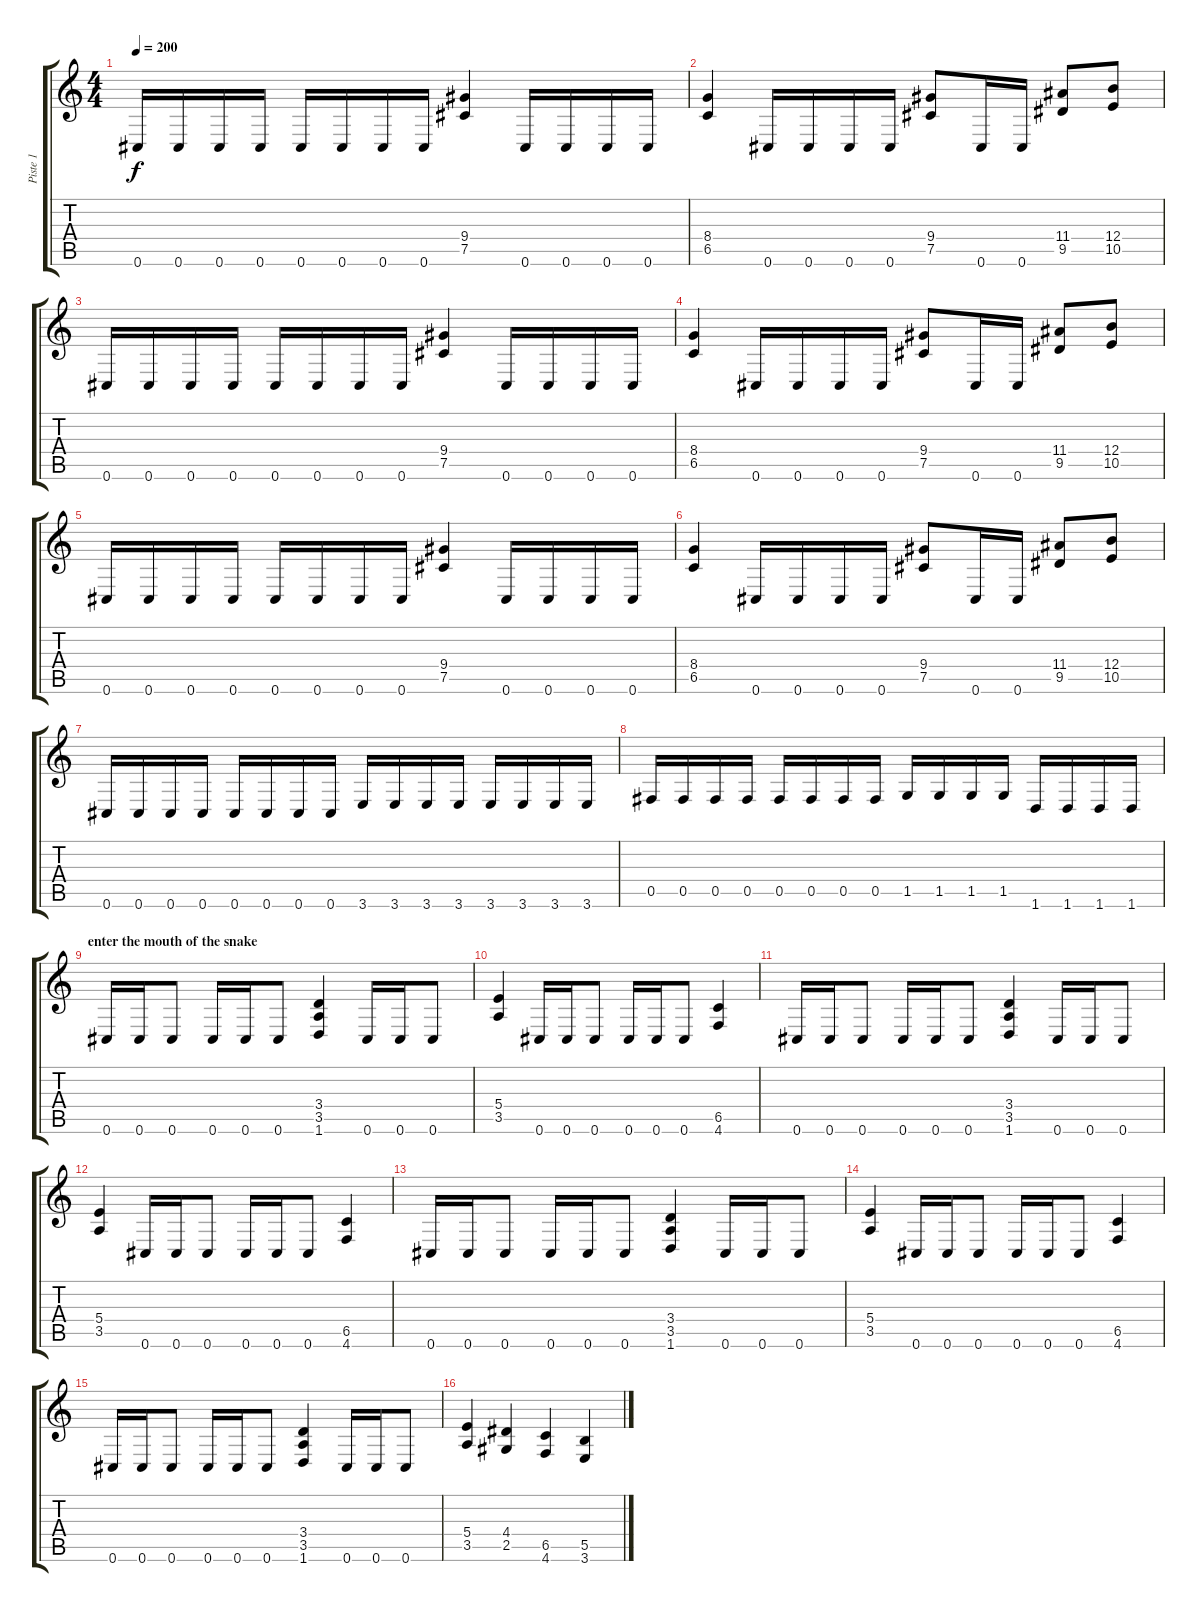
\track ("Piste 1" "Piste 1") {instrument distortionguitar}
\staff {score tabs}
\tuning (Db4 Ab3 E3 B2 Gb2 Db2) {hide}
\ts (4 4)
\tempo 200
\clef g2
\ks c
0.6.16{dy f} 0.6.16 0.6.16 0.6.16 0.6.16 0.6.16 0.6.16 0.6.16 (9.4 7.5).4 0.6.16 0.6.16 0.6.16 0.6.16 |
(8.4 6.5).4 0.6.16 0.6.16 0.6.16 0.6.16 (9.4 7.5).8 0.6.16 0.6.16 (11.4 9.5).8 (12.4 10.5).8 |
0.6.16 0.6.16 0.6.16 0.6.16 0.6.16 0.6.16 0.6.16 0.6.16 (9.4 7.5).4 0.6.16 0.6.16 0.6.16 0.6.16 |
(8.4 6.5).4 0.6.16 0.6.16 0.6.16 0.6.16 (9.4 7.5).8 0.6.16 0.6.16 (11.4 9.5).8 (12.4 10.5).8 |
0.6.16 0.6.16 0.6.16 0.6.16 0.6.16 0.6.16 0.6.16 0.6.16 (9.4 7.5).4 0.6.16 0.6.16 0.6.16 0.6.16 |
(8.4 6.5).4 0.6.16 0.6.16 0.6.16 0.6.16 (9.4 7.5).8 0.6.16 0.6.16 (11.4 9.5).8 (12.4 10.5).8 |
0.6.16 0.6.16 0.6.16 0.6.16 0.6.16 0.6.16 0.6.16 0.6.16 3.6.16 3.6.16 3.6.16 3.6.16 3.6.16 3.6.16 3.6.16 3.6.16 |
0.5.16 0.5.16 0.5.16 0.5.16 0.5.16 0.5.16 0.5.16 0.5.16 1.5.16 1.5.16 1.5.16 1.5.16 1.6.16 1.6.16 1.6.16 1.6.16 |
\section ("" "enter the mouth of the snake")
0.6.16 0.6.16 0.6.8 0.6.16 0.6.16 0.6.8 (3.4 3.5 1.6).4 0.6.16 0.6.16 0.6.8 |
(5.4 3.5).4 0.6.16 0.6.16 0.6.8 0.6.16 0.6.16 0.6.8 (6.5 4.6).4 |
0.6.16 0.6.16 0.6.8 0.6.16 0.6.16 0.6.8 (3.4 3.5 1.6).4 0.6.16 0.6.16 0.6.8 |
(5.4 3.5).4 0.6.16 0.6.16 0.6.8 0.6.16 0.6.16 0.6.8 (6.5 4.6).4 |
0.6.16 0.6.16 0.6.8 0.6.16 0.6.16 0.6.8 (3.4 3.5 1.6).4 0.6.16 0.6.16 0.6.8 |
(5.4 3.5).4 0.6.16 0.6.16 0.6.8 0.6.16 0.6.16 0.6.8 (6.5 4.6).4 |
0.6.16 0.6.16 0.6.8 0.6.16 0.6.16 0.6.8 (3.4 3.5 1.6).4 0.6.16 0.6.16 0.6.8 |
(5.4 3.5).4 (4.4 2.5).4 (6.5 4.6).4 (5.5 3.6).4
